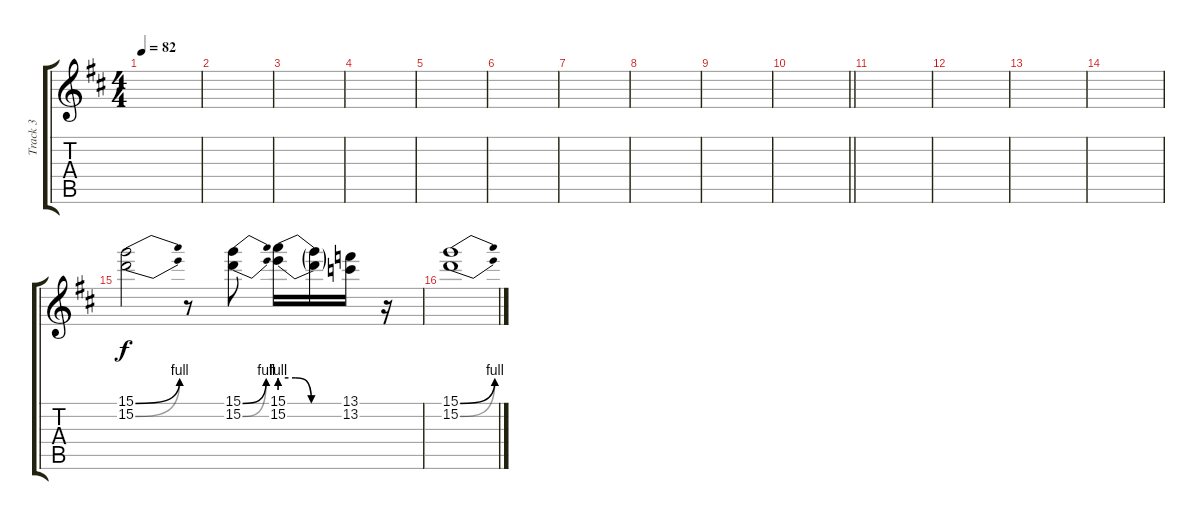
\track ("Track 3" "Track 3") {instrument electricguitarjazz}
\staff {score tabs}
\tuning (E4 B3 G3 D3 A2 E2) {hide}
\ts (4 4)
\tempo 82
\clef g2
\ks d
|
|
|
|
|
|
|
|
|
\barLineRight lightlight
|
|
|
|
|
(15.1{be (bend 0 0 60 4)} 15.2{be (bend 0 0 60 4)}).2 r.8 (15.1{be (bend 0 0 60 4)} 15.2{be (bend 0 0 60 4)}).8 (15.1{be (custom 0 4 15 4 30 0 60 0)} 15.2{be (custom 0 4 15 4 30 0 60 0)}).16 (15.1{t} 15.2{t}).16 (13.1 13.2).16 r.16 |
(15.1{be (bend 0 0 60 4)} 15.2{be (bend 0 0 60 4)}).1
